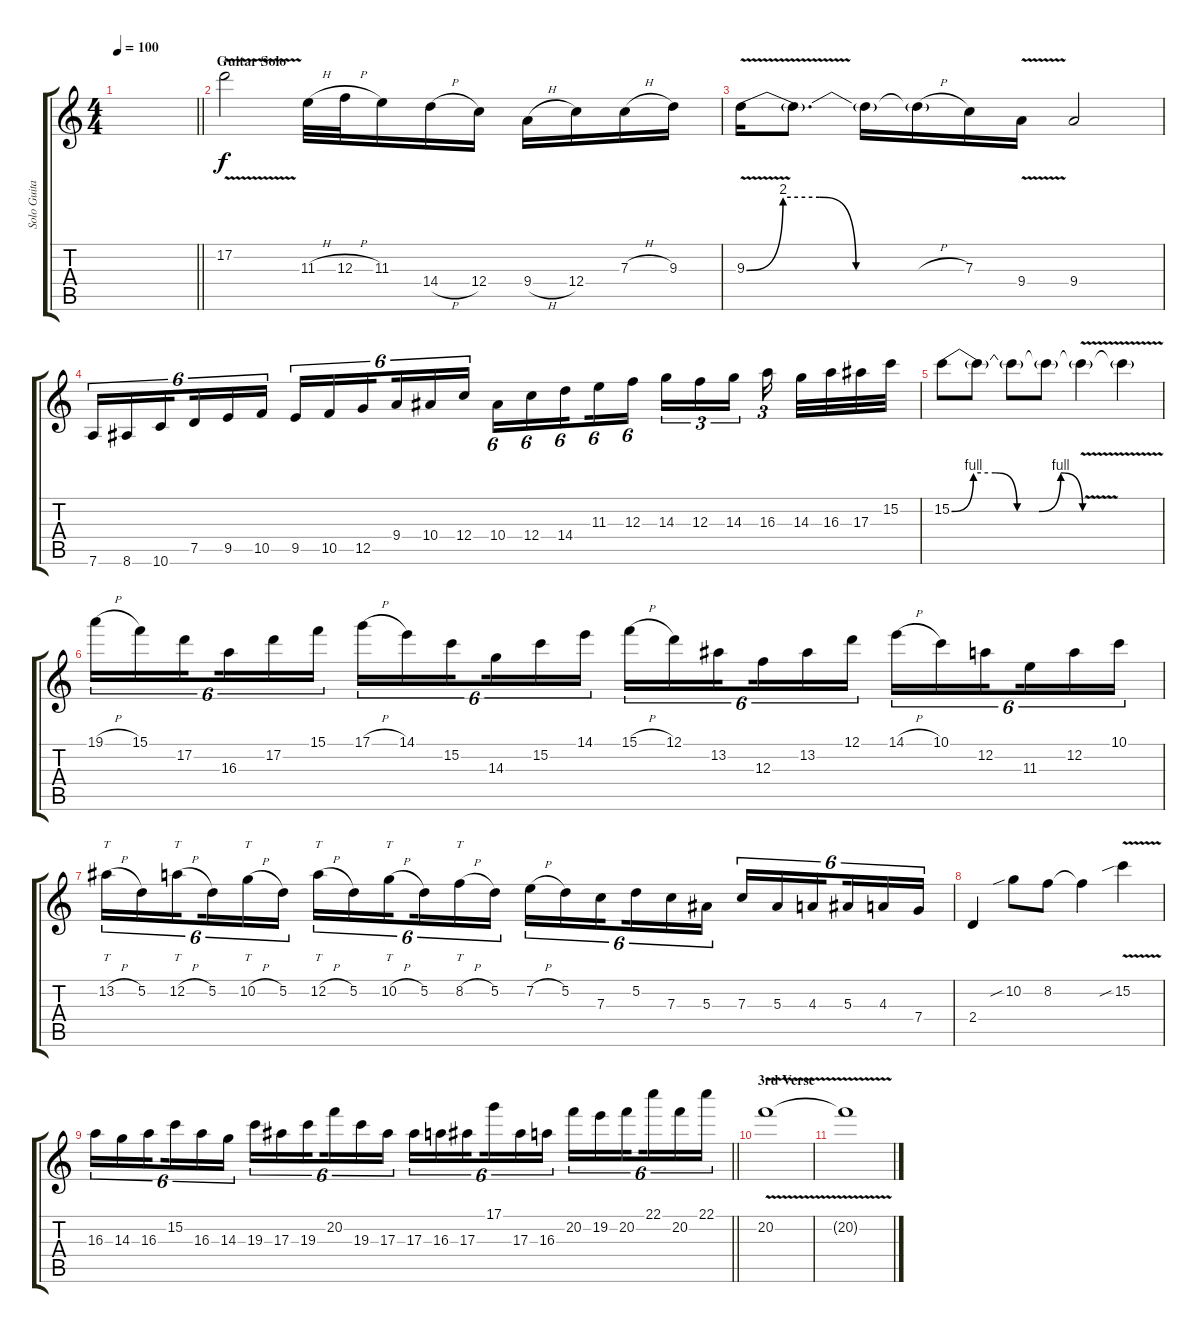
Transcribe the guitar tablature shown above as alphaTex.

\track ("Solo Guitar" "Solo Guita") {instrument distortionguitar}
\staff {score tabs}
\tuning (D4 A3 F3 C3 G2 D2) {hide}
\ts (4 4)
\tempo 100
\clef g2
\barLineRight lightlight
\ks c
|
\section ("" "Guitar Solo")
17.2{v}.2 11.3{h}.32 12.3{h}.32 11.3.16 14.4{h}.16 12.4.16 9.4{h}.16 12.4.16 7.3{h}.16 9.3.16 |
9.3{be (custom 0 0 10 8 20 8 30 0 60 0) v}.16 9.3{t}.8{d} 9.3{t}.16 9.3{h t}.16 7.3.16 9.4{v}.16 9.4.2 |
7.6.16{tu (6 4)} 8.6.16{tu (6 4)} 10.6.16{tu (6 4) beam splitsecondary} 7.5.16{tu (6 4)} 9.5.16{tu (6 4)} 10.5.16{tu (6 4)} 9.5.16{tu (6 4)} 10.5.16{tu (6 4)} 12.5.16{tu (6 4) beam splitsecondary} 9.4.16{tu (6 4)} 10.4.16{tu (6 4)} 12.4.16{tu (6 4)} 10.4.16{tu (6 4)} 12.4.16{tu (6 4)} 14.4.16{tu (6 4) beam splitsecondary} 11.3.16{tu (6 4)} 12.3.16{tu (6 4)} 14.3.16{tu (3 2)} 12.3.16{tu (3 2)} 14.3.16{tu (3 2)} 16.3.16{tu (3 2) beam splitsecondary} 14.3.32 16.3.32 17.3.32 15.2.32 |
15.2{be (custom 0 0 10 4 20 4 30 0 40 0 50 4 60 0)}.8 15.2{t}.8 15.2{t}.8 15.2{t}.8 15.2{v t}.4 15.2{t}.4 |
19.1{h}.16{tu (6 4)} 15.1.16{tu (6 4)} 17.2.16{tu (6 4) beam splitsecondary} 16.3.16{tu (6 4)} 17.2.16{tu (6 4)} 15.1.16{tu (6 4)} 17.1{h}.16{tu (6 4)} 14.1.16{tu (6 4)} 15.2.16{tu (6 4) beam splitsecondary} 14.3.16{tu (6 4)} 15.2.16{tu (6 4)} 14.1.16{tu (6 4)} 15.1{h}.16{tu (6 4)} 12.1.16{tu (6 4)} 13.2.16{tu (6 4) beam splitsecondary} 12.3.16{tu (6 4)} 13.2.16{tu (6 4)} 12.1.16{tu (6 4)} 14.1{h}.16{tu (6 4)} 10.1.16{tu (6 4)} 12.2.16{tu (6 4) beam splitsecondary} 11.3.16{tu (6 4)} 12.2.16{tu (6 4)} 10.1.16{tu (6 4)} |
13.2{h}.16{tt tu (6 4)} 5.2.16{tu (6 4)} 12.2{h}.16{tt tu (6 4) beam splitsecondary} 5.2.16{tu (6 4)} 10.2{h}.16{tt tu (6 4)} 5.2.16{tu (6 4)} 12.2{h}.16{tt tu (6 4)} 5.2.16{tu (6 4)} 10.2{h}.16{tt tu (6 4) beam splitsecondary} 5.2.16{tu (6 4)} 8.2{h}.16{tt tu (6 4)} 5.2.16{tu (6 4)} 7.2{h}.16{tu (6 4)} 5.2.16{tu (6 4)} 7.3.16{tu (6 4) beam splitsecondary} 5.2.16{tu (6 4)} 7.3.16{tu (6 4)} 5.3.16{tu (6 4)} 7.3.16{tu (6 4)} 5.3.16{tu (6 4)} 4.3.16{tu (6 4) beam splitsecondary} 5.3.16{tu (6 4)} 4.3.16{tu (6 4)} 7.4.16{tu (6 4)} |
2.4.4 10.2{sib}.8 8.2.8 8.2{t}.4 15.2{v sib}.4 |
\barLineRight lightlight
16.3.16{tu (6 4)} 14.3.16{tu (6 4)} 16.3.16{tu (6 4) beam splitsecondary} 15.2.16{tu (6 4)} 16.3.16{tu (6 4)} 14.3.16{tu (6 4)} 19.3.16{tu (6 4)} 17.3.16{tu (6 4)} 19.3.16{tu (6 4) beam splitsecondary} 20.2.16{tu (6 4)} 19.3.16{tu (6 4)} 17.3.16{tu (6 4)} 17.3.16{tu (6 4)} 16.3.16{tu (6 4)} 17.3.16{tu (6 4) beam splitsecondary} 17.1.16{tu (6 4)} 17.3.16{tu (6 4)} 16.3.16{tu (6 4)} 20.2.16{tu (6 4)} 19.2.16{tu (6 4)} 20.2.16{tu (6 4) beam splitsecondary} 22.1.16{tu (6 4)} 20.2.16{tu (6 4)} 22.1.16{tu (6 4)} |
\section ("" "3rd Verse")
20.2{v}.1 |
20.2{t}.1
